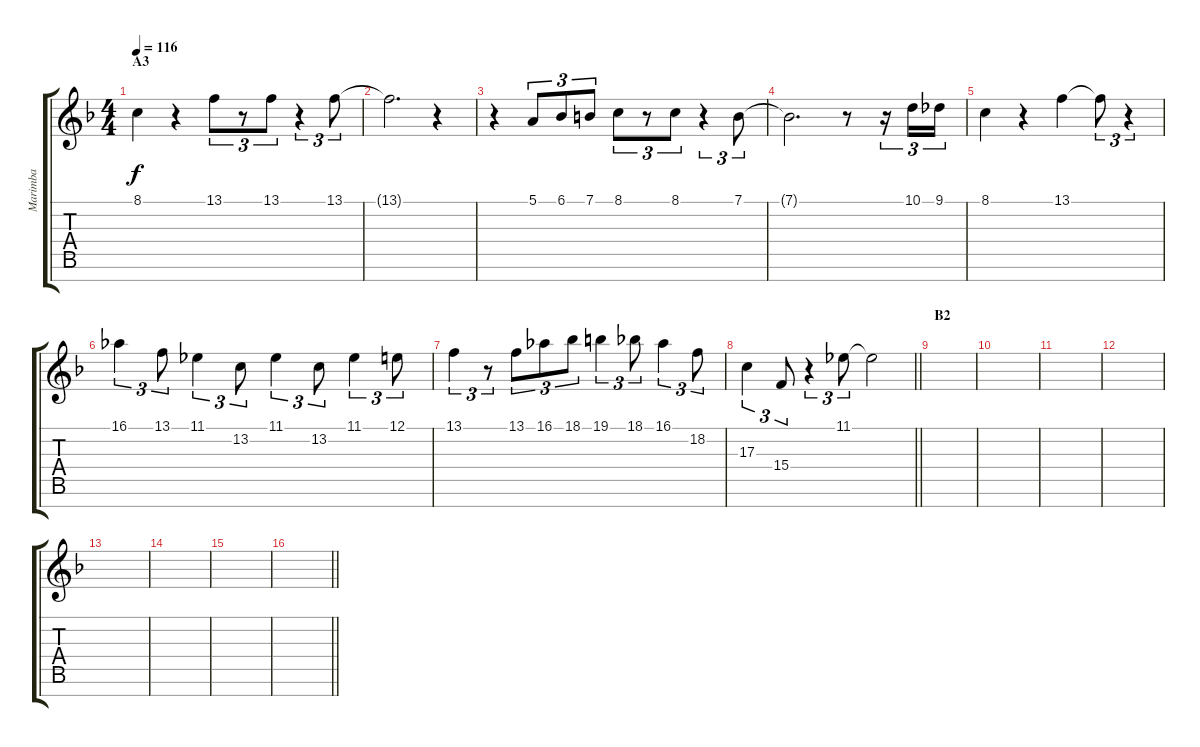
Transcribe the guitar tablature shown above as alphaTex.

\track ("Marimba" "Marimba") {instrument marimba}
\staff {score tabs}
\tuning (E4 B3 G3 D3 A2 E2 B1) {hide}
\ts (4 4)
\section ("" "A3")
\tempo 116
\clef g2
\ks f
8.1.4{dy f} r.4 13.1.8{tu (3 2)} r.8{tu (3 2)} 13.1.8{tu (3 2)} r.4{tu (3 2)} 13.1.8{tu (3 2)} |
13.1{t}.2{d} r.4 |
r.4 5.1.8{tu (3 2)} 6.1.8{tu (3 2)} 7.1.8{tu (3 2)} 8.1.8{tu (3 2)} r.8{tu (3 2)} 8.1.8{tu (3 2)} r.4{tu (3 2)} 7.1.8{tu (3 2)} |
7.1{t}.2{d} r.8 r.16{tu (3 2)} 10.1.16{tu (3 2)} 9.1.16{tu (3 2)} |
8.1.4 r.4 13.1.4 13.1{t}.8{tu (3 2)} r.4{tu (3 2)} |
16.1.4{tu (3 2)} 13.1.8{tu (3 2)} 11.1.4{tu (3 2)} 13.2.8{tu (3 2)} 11.1.4{tu (3 2)} 13.2.8{tu (3 2)} 11.1.4{tu (3 2)} 12.1.8{tu (3 2)} |
13.1.4{tu (3 2)} r.8{tu (3 2)} 13.1.8{tu (3 2)} 16.1.8{tu (3 2)} 18.1.8{tu (3 2)} 19.1.4{tu (3 2)} 18.1.8{tu (3 2)} 16.1.4{tu (3 2)} 18.2.8{tu (3 2)} |
\barLineRight lightlight
17.3.4{tu (3 2)} 15.4.8{tu (3 2)} r.4{tu (3 2)} 11.1.8{tu (3 2)} 11.1{t}.2 |
\section ("" "B2")
|
|
|
|
|
|
|
\barLineRight lightlight
